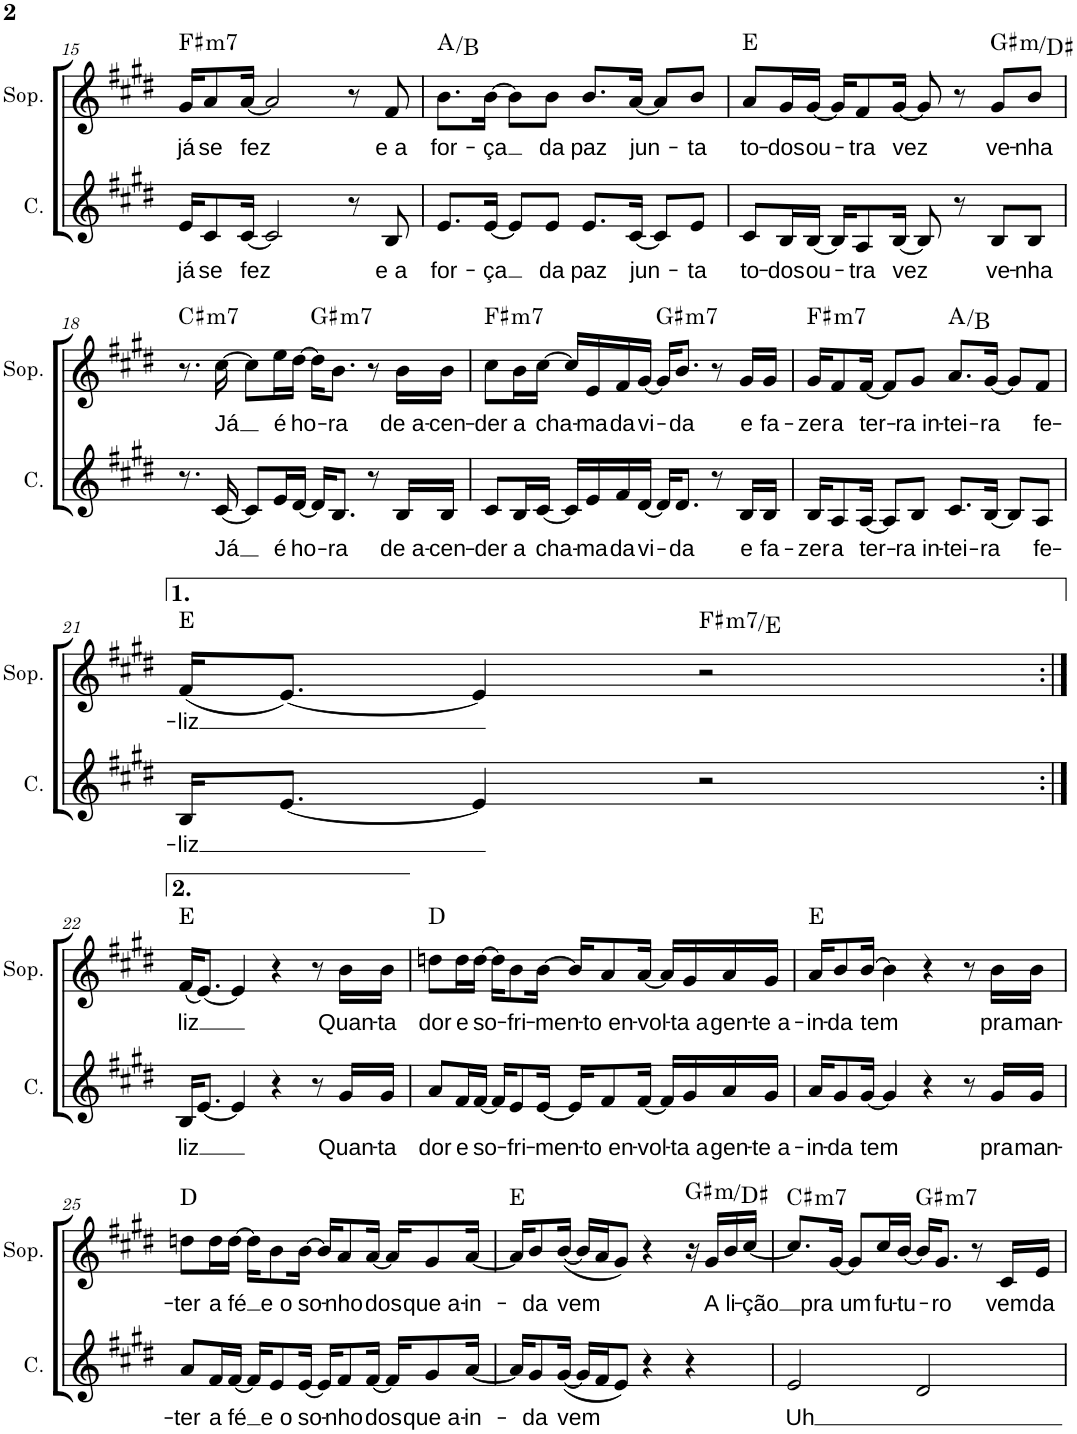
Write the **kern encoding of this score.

**kern	**text	**kern	**text	**harte
*part2	*part2	*part1	*part1	*part1
*staff2	*staff2	*staff1	*staff1	*
*I"Contralto	*	*I"Soprano	*	*
*I'C.	*	*I'Sop.	*	*
!!LO:PB:g=z
*clefG2	*	*clefG2	*	*
*k[f#c#g#d#]	*	*k[f#c#g#d#]	*	*
*M4/4	*	*M4/4	*	*
*met(c)	*	*met(c)	*	*
=15	=15	=15	=15	=15
!	!LO:LY:b	!	!LO:LY:b	!LO:H:kt=m7
16e/KL	já	16g#/KL	já	F#:min7
!	!LO:LY:b	!	!LO:LY:b	!
8c#/	se	8a/	se	.
!	!LO:LY:b	!	!LO:LY:b	!
[16c#/Jk	fez	[16a/Jk	fez	.
2c#/]	.	2a/]	.	.
8r	.	8r	.	.
!	!LO:LY:b	!	!LO:LY:b	!
8B/	e a	8f#/	e a	.
=16	=16	=16	=16	=16
!	!LO:LY:b	!	!LO:LY:b	!
8.e/L	for-	8.b\L	for-	A:maj/2
!	!LO:LY:b	!	!LO:LY:b	!
[16e/Jk	-ça	[16b\Jk	-ça	.
8e/L]	.	8b\L]	.	.
!	!LO:LY:b	!	!LO:LY:b	!
8e/J	da	8b\J	da	.
!	!LO:LY:b	!	!LO:LY:b	!
8.e/L	paz	8.b/L	paz	.
!	!LO:LY:b	!	!LO:LY:b	!
[16c#/Jk	jun-	[16a/Jk	jun-	.
8c#/L]	.	8a/L]	.	.
!	!LO:LY:b	!	!LO:LY:b	!
8e/J	-ta	8b/J	-ta	.
=17	=17	=17	=17	=17
!	!LO:LY:b	!	!LO:LY:b	!
8c#/L	to-	8a/L	to-	E:maj
!	!LO:LY:b	!	!LO:LY:b	!
16B/L	-dos	16g#/L	-dos	.
!	!LO:LY:b	!	!LO:LY:b	!
[16B/JJ	ou-	[16g#/JJ	ou-	.
16B/KL]	.	16g#/KL]	.	.
!	!LO:LY:b	!	!LO:LY:b	!
8A/	-tra	8f#/	-tra	.
!	!LO:LY:b	!	!LO:LY:b	!
[16B/Jk	vez	[16g#/Jk	vez	.
8B/]	.	8g#/]	.	.
8r	.	8r	.	.
!	!LO:LY:b	!	!LO:LY:b	!LO:H:kt=m
8B/L	ve-	8g#/L	ve-	G#:min/5
!	!LO:LY:b	!	!LO:LY:b	!
8B/J	-nha	8b/J	-nha	.
!!LO:LB:g=z
=18	=18	=18	=18	=18
!	!	!	!	!LO:H:kt=m7
8.r	.	8.r	.	C#:min7
!	!LO:LY:b	!	!LO:LY:b	!
[16c#/	Já	[16cc#\	Já	.
8c#/L]	.	8cc#\L]	.	.
!	!LO:LY:b	!	!LO:LY:b	!
16e/L	é	16ee\L	é	.
!	!LO:LY:b	!	!LO:LY:b	!
[16d#/JJ	ho-	[16dd#\JJ	ho-	.
!	!	!	!	!LO:H:kt=m7
16d#/KL]	.	16dd#\KL]	.	G#:min7
!	!LO:LY:b	!	!LO:LY:b	!
8.B/J	-ra	8.b\J	-ra	.
8r	.	8r	.	.
!	!LO:LY:b	!	!LO:LY:b	!
16B/LL	de a-	16b\LL	de a-	.
!	!LO:LY:b	!	!LO:LY:b	!
16B/JJ	-cen-	16b\JJ	-cen-	.
=19	=19	=19	=19	=19
!	!LO:LY:b	!	!LO:LY:b	!LO:H:kt=m7
8c#/L	-der	8cc#\L	-der	F#:min7
!	!LO:LY:b	!	!LO:LY:b	!
16B/L	a	16b\L	a	.
!	!LO:LY:b	!	!LO:LY:b	!
[16c#/JJ	cha-	[16cc#\JJ	cha-	.
16c#/LL]	.	16cc#/LL]	.	.
!	!LO:LY:b	!	!LO:LY:b	!
16e/	-ma	16e/	-ma	.
!	!LO:LY:b	!	!LO:LY:b	!
16f#/	da	16f#/	da	.
!	!LO:LY:b	!	!LO:LY:b	!
[16d#/JJ	vi-	[16g#/JJ	vi-	.
!	!	!	!	!LO:H:kt=m7
16d#/KL]	.	16g#/KL]	.	G#:min7
!	!LO:LY:b	!	!LO:LY:b	!
8.d#/J	-da	8.b/J	-da	.
8r	.	8r	.	.
!	!LO:LY:b	!	!LO:LY:b	!
16B/LL	e	16g#/LL	e	.
!	!LO:LY:b	!	!LO:LY:b	!
16B/JJ	fa-	16g#/JJ	fa-	.
=20	=20	=20	=20	=20
!	!LO:LY:b	!	!LO:LY:b	!LO:H:kt=m7
16B/KL	-zer	16g#/KL	-zer	F#:min7
!	!LO:LY:b	!	!LO:LY:b	!
8A/	a	8f#/	a	.
!	!LO:LY:b	!	!LO:LY:b	!
[16A/Jk	ter-	[16f#/Jk	ter-	.
8A/L]	.	8f#/L]	.	.
!	!LO:LY:b	!	!LO:LY:b	!
8B/J	-ra in-	8g#/J	-ra in-	.
!	!LO:LY:b	!	!LO:LY:b	!
8.c#/L	-tei-	8.a/L	-tei-	A:maj/2
!	!LO:LY:b	!	!LO:LY:b	!
[16B/Jk	-ra	[16g#/Jk	-ra	.
8B/L]	.	8g#/L]	.	.
!	!LO:LY:b	!	!LO:LY:b	!
8A/J	fe-	8f#/J	fe-	.
!!LO:LB:g=z
=21	=21	=21	=21	=21
!	!LO:LY:b	!	!LO:LY:b	!
16B/KL	-liz	(16f#/KL	-liz	E:maj
[8.e/J	.	[8.e/J)	.	.
4e/]	.	4e/]	.	.
!	!	!	!	!LO:H:kt=m7
2r	.	2r	.	F#:min7/b7
!!LO:LB:g=z
=22:|!	=22:|!	=22:|!	=22:|!	=22:|!
!	!LO:LY:b	!	!LO:LY:b	!
16B/KL	-liz	(16f#/KL	-liz	E:maj
[8.e/J	.	[8.e/J)	.	.
4e/]	.	4e/]	.	.
4r	.	4r	.	.
8r	.	8r	.	.
!	!LO:LY:b	!	!LO:LY:b	!
16g#/LL	Quan-	16b\LL	Quan-	.
!	!LO:LY:b	!	!LO:LY:b	!
16g#/JJ	-ta	16b\JJ	-ta	.
=23	=23	=23	=23	=23
!	!LO:LY:b	!	!LO:LY:b	!
8a/L	dor	8ddn\L	dor	D:maj
!	!LO:LY:b	!	!LO:LY:b	!
16f#/L	e	16dd\L	e	.
!	!LO:LY:b	!	!LO:LY:b	!
[16f#/JJ	so-	[16dd\JJ	so-	.
16f#/KL]	.	16dd\KL]	.	.
!	!LO:LY:b	!	!LO:LY:b	!
8e/	-fri-	8b\	-fri-	.
!	!LO:LY:b	!	!LO:LY:b	!
[16e/Jk	-men-	[16b\Jk	-men-	.
16e/KL]	.	16b/KL]	.	.
!	!LO:LY:b	!	!LO:LY:b	!
8f#/	-to en-	8a/	-to en-	.
!	!LO:LY:b	!	!LO:LY:b	!
[16f#/Jk	-vol-	[16a/Jk	-vol-	.
16f#/LL]	.	16a/LL]	.	.
!	!LO:LY:b	!	!LO:LY:b	!
16g#/	-ta a	16g#/	-ta a	.
!	!LO:LY:b	!	!LO:LY:b	!
16a/	gen-	16a/	gen-	.
!	!LO:LY:b	!	!LO:LY:b	!
16g#/JJ	-te a-	16g#/JJ	-te a-	.
=24	=24	=24	=24	=24
!	!LO:LY:b	!	!LO:LY:b	!
16a/KL	-in-	16a/KL	-in-	E:maj
!	!LO:LY:b	!	!LO:LY:b	!
8g#/	-da	8b/	-da	.
!	!LO:LY:b	!	!LO:LY:b	!
[16g#/Jk	tem	[16b/Jk	tem	.
4g#/]	.	4b\]	.	.
4r	.	4r	.	.
8r	.	8r	.	.
!	!LO:LY:b	!	!LO:LY:b	!
16g#/LL	pra	16b\LL	pra	.
!	!LO:LY:b	!	!LO:LY:b	!
16g#/JJ	man-	16b\JJ	man-	.
!!LO:LB:g=z
=25	=25	=25	=25	=25
!	!LO:LY:b	!	!LO:LY:b	!
8a/L	-ter	8ddn\L	-ter	D:maj
!	!LO:LY:b	!	!LO:LY:b	!
16f#/L	a	16dd\L	a	.
!	!LO:LY:b	!	!LO:LY:b	!
[16f#/JJ	fé	[16dd\JJ	fé	.
16f#/KL]	.	16dd\KL]	.	.
!	!LO:LY:b	!	!LO:LY:b	!
8e/	e o	8b\	e o	.
!	!LO:LY:b	!	!LO:LY:b	!
[16e/Jk	so-	[16b\Jk	so-	.
16e/KL]	.	16b/KL]	.	.
!	!LO:LY:b	!	!LO:LY:b	!
8f#/	-nho	8a/	-nho	.
!	!LO:LY:b	!	!LO:LY:b	!
[16f#/Jk	dos	[16a/Jk	dos	.
16f#/KL]	.	16a/KL]	.	.
!	!LO:LY:b	!	!LO:LY:b	!
8g#/	que a-	8g#/	que a-	.
!	!LO:LY:b	!	!LO:LY:b	!
[16a/Jk	-in-	[16a/Jk	-in-	.
=26	=26	=26	=26	=26
16a/KL]	.	16a/KL]	.	E:maj
!	!LO:LY:b	!	!LO:LY:b	!
8g#/	-da	8b/	-da	.
!	!LO:LY:b	!	!LO:LY:b	!
([16g#/Jk	vem	([16b/Jk	vem	.
16g#/LL]	.	16b/LL]	.	.
16f#/J	.	16a/J	.	.
8e/J)	.	8g#/J)	.	.
4r	.	4r	.	.
!	!	!	!	!LO:H:kt=m
4r	.	16r	.	G#:min/5
!	!	!	!LO:LY:b	!
.	.	16g#/LL	A	.
!	!	!	!LO:LY:b	!
.	.	16b/	li-	.
!	!	!	!LO:LY:b	!
.	.	[16cc#/JJ	-ção	.
=27	=27	=27	=27	=27
!	!LO:LY:b	!	!	!LO:H:kt=m7
2e/	Uh	8.cc#/L]	.	C#:min7
!	!	!	!LO:LY:b	!
.	.	[16g#/Jk	pra um	.
.	.	8g#/L]	.	.
!	!	!	!LO:LY:b	!
.	.	16cc#/L	fu-	.
!	!	!	!LO:LY:b	!
.	.	[16b/JJ	-tu-	.
!	!	!	!	!LO:H:kt=m7
2d#/	.	16b/KL]	.	G#:min7
!	!	!	!LO:LY:b	!
.	.	8.g#/J	-ro	.
.	.	8r	.	.
!	!	!	!LO:LY:b	!
.	.	16c#/LL	vem	.
!	!	!	!LO:LY:b	!
.	.	16e/JJ	da	.
=	=	=	=	=
*-	*-	*-	*-	*-
